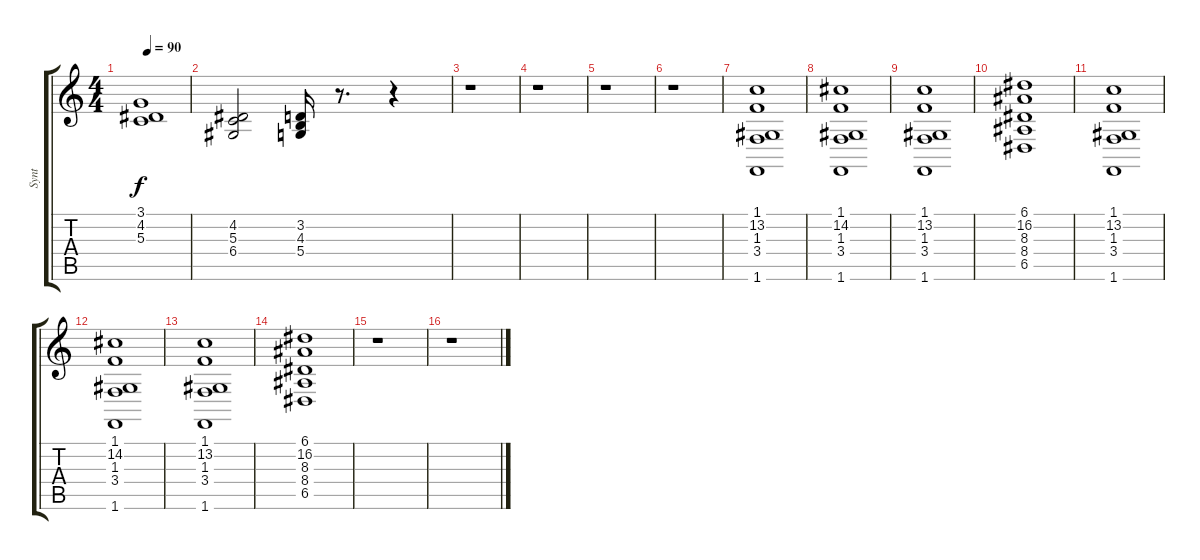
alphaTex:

\track ("Synt" "Synt") {instrument stringensemble1}
\staff {score tabs}
\tuning (E4 B3 G3 D3 A2 E2) {hide}
\ts (4 4)
\tempo 90
\clef g2
\ks c
(3.1 4.2 5.3).1{dy f} |
(4.2 5.3 6.4).2 (3.2 4.3 5.4).16 r.8{d} r.4 |
r.1 |
r.1 |
r.1 |
r.1 |
(1.1 13.2 1.3 3.4 1.6).1 |
(1.1 14.2 1.3 3.4 1.6).1 |
(1.1 13.2 1.3 3.4 1.6).1 |
(6.1 16.2 8.3 8.4 6.5).1 |
(1.1 13.2 1.3 3.4 1.6).1 |
(1.1 14.2 1.3 3.4 1.6).1 |
(1.1 13.2 1.3 3.4 1.6).1 |
(6.1 16.2 8.3 8.4 6.5).1 |
r.1 |
r.1
